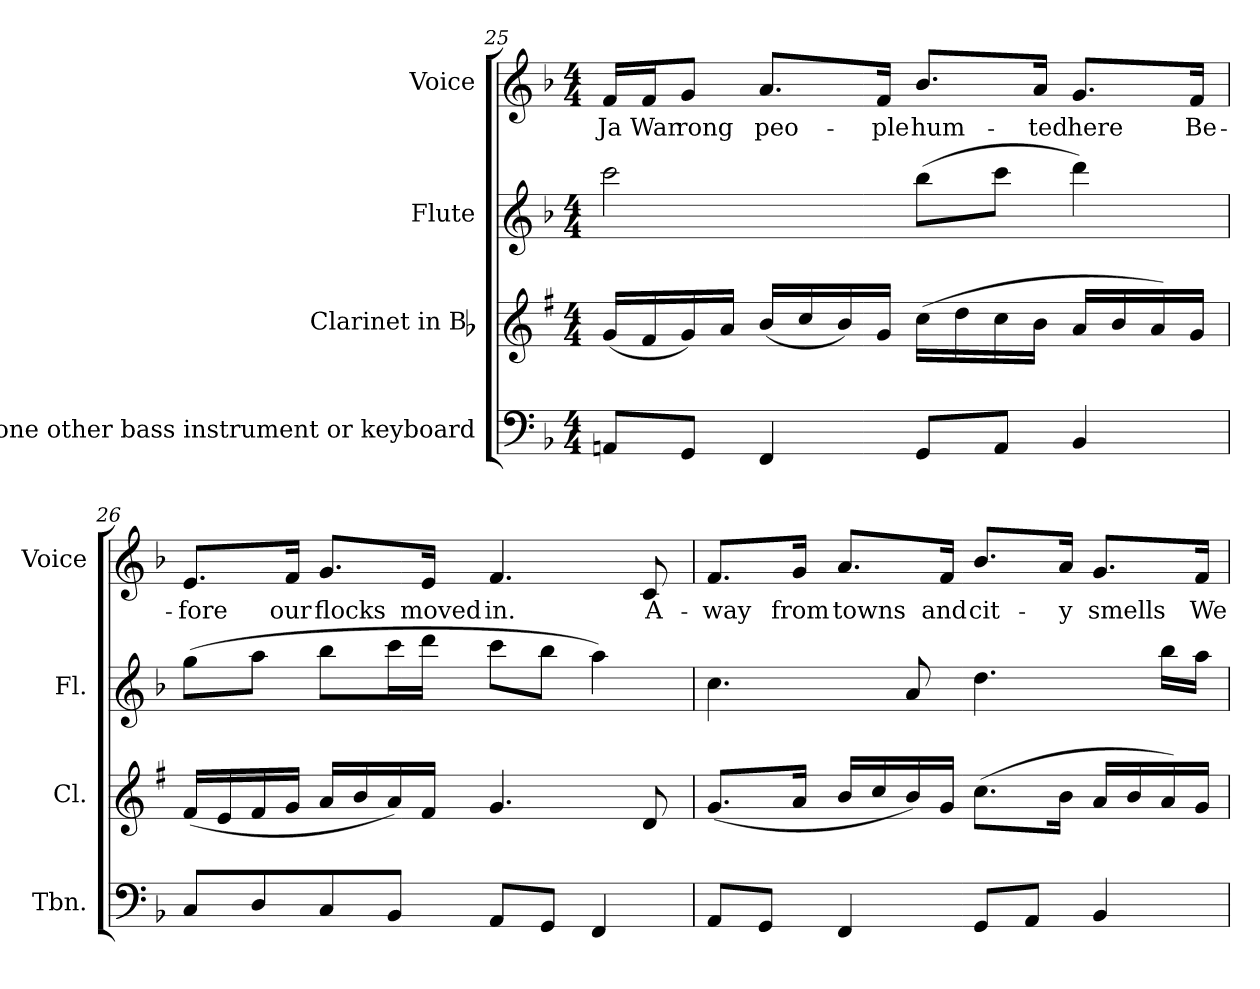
**kern	**kern	**kern	**kern	**text
*part4	*part3	*part2	*part1	*part1
*staff4	*staff3	*staff2	*staff1	*staff1
*I"Trombone other bass instrument  or keyboard	*I"Clarinet in Bb	*I"Flute	*I"Voice	*
*I'Tbn.	*I'Cl.	*I'Fl.	*I'Voice	*
*clefF4	*clefG2	*clefG2	*clefG2	*
*	*ITrd1c2	*	*	*
*k[b-]	*k[b-]	*k[b-]	*k[b-]	*
*F:	*F:	*F:	*F:	*
*M4/4	*M4/4	*M4/4	*M4/4	*
=25	=25	=25	=25	=25
!	!	!	!	!LO:LY:b:color=#000000
8AAni/L	(16fi/LL	2ccci\	16fi/LL	Ja
!	!	!	!	!LO:LY:b:color=#000000
.	16ei/	.	16fi/J	War-
!	!	!	!	!LO:LY:b:color=#000000
8GGi/J	16fi/)	.	8gi/J	-rong
.	16gi/JJ	.	.	.
!	!	!	!	!LO:LY:b:color=#000000
4FFi/	(16ai/LL	.	8.ai/L	peo-
.	16b-i/	.	.	.
.	16ai/)	.	.	.
!	!	!	!	!LO:LY:b:color=#000000
.	16fi/JJ	.	16fi/Jk	-ple
!	!	!	!	!LO:LY:b:color=#000000
8GGi/L	(16b-i\LL	(8bb-i\L	8.b-i/L	hum-
.	16cci\	.	.	.
8AAi/J	16b-i\	8ccci\J	.	.
!	!	!	!	!LO:LY:b:color=#000000
.	16ai\JJ	.	16ai/Jk	-ted
!	!	!	!	!LO:LY:b:color=#000000
4BB-i/	16gi/LL	4dddi\)	8.gi/L	here
.	16ai/	.	.	.
.	16gi/)	.	.	.
!	!	!	!	!LO:LY:b:color=#000000
.	16fi/JJ	.	16fi/Jk	Be-
!!LO:PB:g=z
=26	=26	=26	=26	=26
!	!	!	!	!LO:LY:b:color=#000000
8Ci/L	(16ei/LL	(8ggi\L	8.ei/L	-fore
.	16di/	.	.	.
8Di/	16ei/	8aai\J	.	.
!	!	!	!	!LO:LY:b:color=#000000
.	16fi/JJ	.	16fi/Jk	our
!	!	!	!	!LO:LY:b:color=#000000
8Ci/	16gi/LL	8bb-i\L	8.gi/L	flocks
.	16ai/	.	.	.
8BB-i/J	16gi/)	16ccci\L	.	.
!	!	!	!	!LO:LY:b:color=#000000
.	16ei/JJ	16dddi\JJ	16ei/Jk	moved
!	!	!	!	!LO:LY:b:color=#000000
8AAi/L	4.fi/	8ccci\L	4.fi/	in.
8GGi/J	.	8bb-i\J	.	.
4FFi/	.	4aai\)	.	.
!	!	!	!	!LO:LY:b:color=#000000
.	8ci/	.	8ci/	A-
=27	=27	=27	=27	=27
!	!	!	!	!LO:LY:b:color=#000000
8AAi/L	(8.fi/L	4.cci\	8.fi/L	-way
8GGi/J	.	.	.	.
!	!	!	!	!LO:LY:b:color=#000000
.	16gi/Jk	.	16gi/Jk	from
!	!	!	!	!LO:LY:b:color=#000000
4FFi/	16ai/LL	.	8.ai/L	towns
.	16b-i/	.	.	.
.	16ai/)	8ai/	.	.
!	!	!	!	!LO:LY:b:color=#000000
.	16fi/JJ	.	16fi/Jk	and
!	!	!	!	!LO:LY:b:color=#000000
8GGi/L	(8.b-i\L	4.ddi\	8.b-i/L	cit-
8AAi/J	.	.	.	.
!	!	!	!	!LO:LY:b:color=#000000
.	16ai\Jk	.	16ai/Jk	-y
!	!	!	!	!LO:LY:b:color=#000000
4BB-i/	16gi/LL	.	8.gi/L	smells
.	16ai/	.	.	.
.	16gi/)	16bb-i\LL	.	.
!	!	!	!	!LO:LY:b:color=#000000
.	16fi/JJ	16aai\JJ	16fi/Jk	We
=	=	=	=	=
*-	*-	*-	*-	*-
